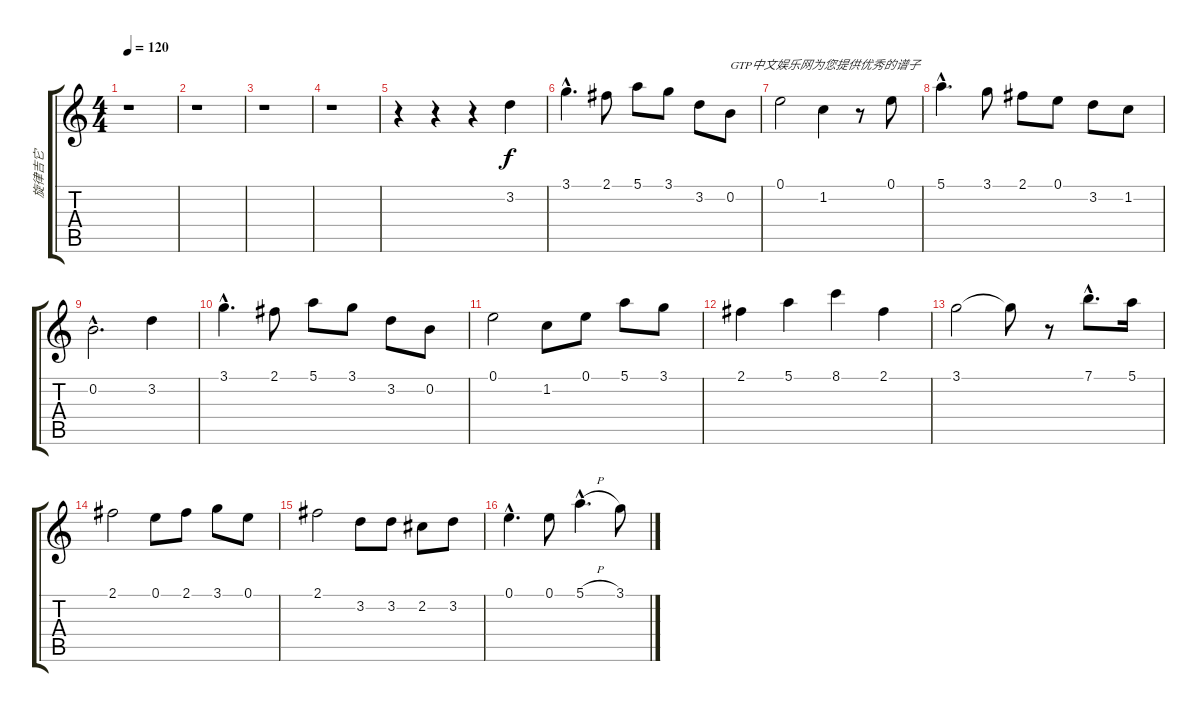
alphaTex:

\track ("旋律吉它" "旋律吉它") {instrument electricguitarjazz}
\staff {score tabs}
\tuning (E4 B3 G3 D3 A2 E2) {hide}
\ts (4 4)
\tempo 120
\clef g2
\ks c
r.1{dy f instrument electricguitarjazz} |
r.1 |
r.1 |
r.1 |
r.4 r.4 r.4 3.2.4 |
3.1{hac}.4{d} 2.1.8 5.1.8 3.1.8 3.2.8 0.2.8{txt "GTP中文娱乐网为您提供优秀的谱子"} |
0.1.2 1.2.4 r.8 0.1.8 |
5.1{hac}.4{d} 3.1.8 2.1.8 0.1.8 3.2.8 1.2.8 |
0.2{hac}.2{d} 3.2.4 |
3.1{hac}.4{d} 2.1.8 5.1.8 3.1.8 3.2.8 0.2.8 |
0.1.2 1.2.8 0.1.8 5.1.8 3.1.8 |
2.1.4 5.1.4 8.1.4 2.1.4 |
3.1.2 3.1{t}.8 r.8 7.1{hac}.8{d} 5.1.16 |
2.1.2 0.1.8 2.1.8 3.1.8 0.1.8 |
2.1.2 3.2.8 3.2.8 2.2.8 3.2.8 |
0.1{hac}.4{d} 0.1.8 5.1{h hac}.4{d} 3.1.8
